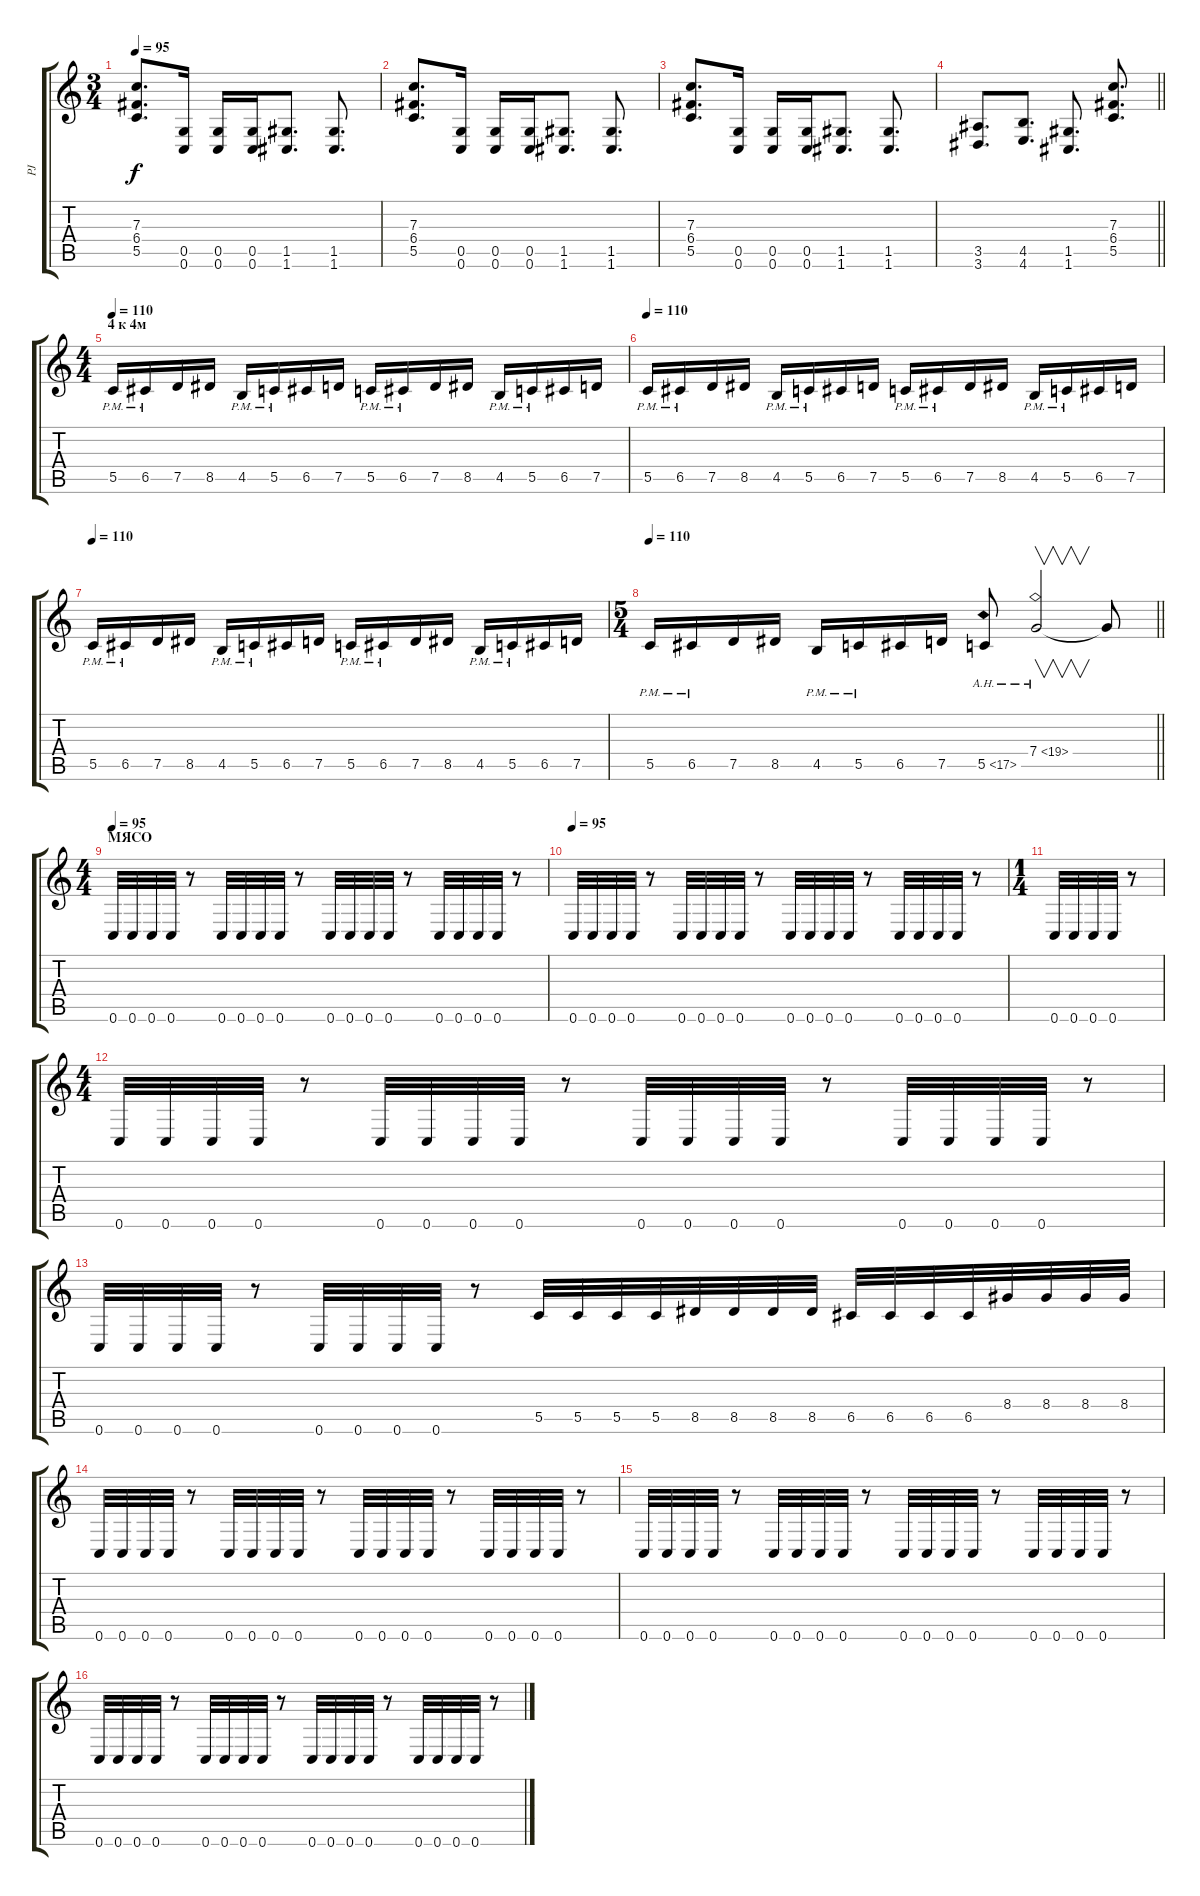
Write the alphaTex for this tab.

\track ("PJ" "PJ") {instrument overdrivenguitar}
\staff {score tabs}
\tuning (D4 A3 F3 C3 G2 C2) {hide}
\ts (3 4)
\tempo 95
\clef g2
\ks c
(7.3 6.4 5.5).8{d dy f} (0.5 0.6).16 (0.5 0.6).16 (0.5 0.6).16 (1.5 1.6).8{d} (1.5 1.6).8{d} |
(7.3 6.4 5.5).8{d} (0.5 0.6).16 (0.5 0.6).16 (0.5 0.6).16 (1.5 1.6).8{d} (1.5 1.6).8{d} |
(7.3 6.4 5.5).8{d} (0.5 0.6).16 (0.5 0.6).16 (0.5 0.6).16 (1.5 1.6).8{d} (1.5 1.6).8{d} |
\barLineRight lightlight
(3.5 3.6).8{d} (4.5 4.6).8{d} (1.5 1.6).8{d} (7.3 6.4 5.5).8{d} |
\ts (4 4)
\section ("" "4 к 4м")
\tempo 110
5.5{pm}.16 6.5{pm}.16 7.5.16 8.5.16 4.5{pm}.16 5.5{pm}.16 6.5.16 7.5.16 5.5{pm}.16 6.5{pm}.16 7.5.16 8.5.16 4.5{pm}.16 5.5{pm}.16 6.5.16 7.5.16 |
\tempo 110
5.5{pm}.16 6.5{pm}.16 7.5.16 8.5.16 4.5{pm}.16 5.5{pm}.16 6.5.16 7.5.16 5.5{pm}.16 6.5{pm}.16 7.5.16 8.5.16 4.5{pm}.16 5.5{pm}.16 6.5.16 7.5.16 |
\tempo 110
5.5{pm}.16 6.5{pm}.16 7.5.16 8.5.16 4.5{pm}.16 5.5{pm}.16 6.5.16 7.5.16 5.5{pm}.16 6.5{pm}.16 7.5.16 8.5.16 4.5{pm}.16 5.5{pm}.16 6.5.16 7.5.16 |
\ts (5 4)
\tempo 110
\barLineRight lightlight
5.5{pm}.16 6.5{pm}.16 7.5.16 8.5.16 4.5{pm}.16 5.5{pm}.16 6.5.16 7.5.16 5.5{ah 12}.8 7.4{ah 12}.2{v} 7.4{t}.8 |
\ts (4 4)
\section ("" "МЯСО")
\tempo 95
0.6.32 0.6.32 0.6.32 0.6.32 r.8 0.6.32 0.6.32 0.6.32 0.6.32 r.8 0.6.32 0.6.32 0.6.32 0.6.32 r.8 0.6.32 0.6.32 0.6.32 0.6.32 r.8 |
\tempo 95
0.6.32 0.6.32 0.6.32 0.6.32 r.8 0.6.32 0.6.32 0.6.32 0.6.32 r.8 0.6.32 0.6.32 0.6.32 0.6.32 r.8 0.6.32 0.6.32 0.6.32 0.6.32 r.8 |
\ts (1 4)
0.6.32 0.6.32 0.6.32 0.6.32 r.8 |
\ts (4 4)
0.6.32 0.6.32 0.6.32 0.6.32 r.8 0.6.32 0.6.32 0.6.32 0.6.32 r.8 0.6.32 0.6.32 0.6.32 0.6.32 r.8 0.6.32 0.6.32 0.6.32 0.6.32 r.8 |
0.6.32 0.6.32 0.6.32 0.6.32 r.8 0.6.32 0.6.32 0.6.32 0.6.32 r.8 5.5.32 5.5.32 5.5.32 5.5.32 8.5.32 8.5.32 8.5.32 8.5.32 6.5.32 6.5.32 6.5.32 6.5.32 8.4.32 8.4.32 8.4.32 8.4.32 |
0.6.32 0.6.32 0.6.32 0.6.32 r.8 0.6.32 0.6.32 0.6.32 0.6.32 r.8 0.6.32 0.6.32 0.6.32 0.6.32 r.8 0.6.32 0.6.32 0.6.32 0.6.32 r.8 |
0.6.32 0.6.32 0.6.32 0.6.32 r.8 0.6.32 0.6.32 0.6.32 0.6.32 r.8 0.6.32 0.6.32 0.6.32 0.6.32 r.8 0.6.32 0.6.32 0.6.32 0.6.32 r.8 |
0.6.32 0.6.32 0.6.32 0.6.32 r.8 0.6.32 0.6.32 0.6.32 0.6.32 r.8 0.6.32 0.6.32 0.6.32 0.6.32 r.8 0.6.32 0.6.32 0.6.32 0.6.32 r.8
